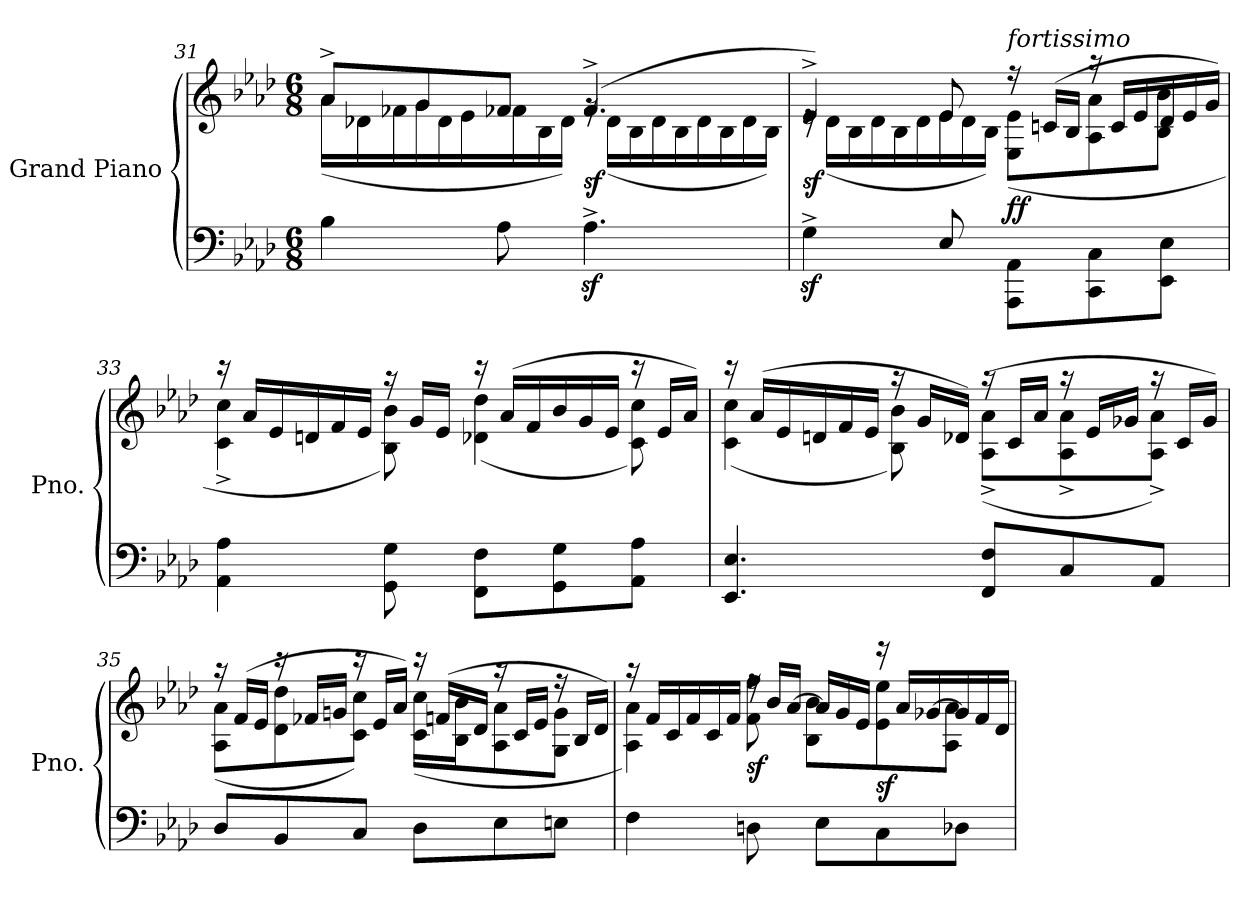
**kern	**kern	**dynam
*part1	*part1	*part1
*staff2	*staff1	*staff1/2
*I"Grand Piano	*	*
*I'Pno.	*	*
!!LO:PB:g=z
*clefF4	*clefG2	*
*k[b-e-a-d-]	*k[b-e-a-d-]	*
*M6/8	*M6/8	*
=31	=31	=31
*	*^	*
*	*	*Xtuplet	*
4B-\	8a-^/L	(<24a-\LL	.
.	.	24d-X\	.
.	.	24f-X\	.
.	8g/	24g\	.
.	.	24d-\	.
.	.	24e-\	.
8A-\	8f-X/J	24f-\	.
.	.	24B-\	.
.	.	24d-\JJ)	.
!	!	!	!LO:DY:b
4.A-z<^\	(>4.f-^/	24rg	sf
.	.	(<24d-\LL	.
.	.	24B-\	.
.	.	24d-\	.
.	.	24B-\	.
.	.	24d-\	.
.	.	24B-\	.
.	.	24d-\	.
.	.	24B-\JJ)	.
=32	=32	=32	=32
!	!	!	!LO:DY:b
4Gz<^\	4e-^/)	24re	sf
.	.	(<24d-\LL	.
.	.	24B-\	.
.	.	24d-\	.
.	.	24B-\	.
.	.	24d-\	.
8E-/	8e-/	24e-\	.
.	.	24d-\	.
.	.	24B-\JJ)	.
!	!LO:TX:a:i:t=fortissimo	!	!
!	!	!	!LO:DY:b
8AAA-\ 8AA-\L	24r	(>8E-\ 8e-\L	ff
.	(>24cn/LL	.	.
.	24B-/JJ	.	.
8CC\ 8C\	24r	8A-\ 8a-\	.
.	24c/LL	.	.
.	24e-/	.	.
8EE-\ 8E-\J	24d-/	8B-\ 8b-\J	.
.	24e-/	.	.
.	24g/JJ)	.	.
!!LO:LB:g=z	!!
=33	=33	=33	=33
4AA-\ 4A-\	24r	4c\^ 4cc\^	.
.	24a-/LL	.	.
.	24e-/	.	.
.	24dn/	.	.
.	24f/	.	.
.	24e-/JJ	.	.
8GG\ 8G\	24r	8B-\ 8b-\)	.
.	24g/LL	.	.
.	24e-/JJ	.	.
8FF\ 8F\L	24r	(>4d-X\ 4dd-\	.
.	(>24a-/LL	.	.
.	24f/	.	.
8GG\ 8G\	24b-/	.	.
.	24g/	.	.
.	24e-/JJ	.	.
8AA-\ 8A-\J	24r	8c\ 8cc\)	.
.	24e-/LL	.	.
.	24a-/JJ)	.	.
=34	=34	=34	=34
4.EE-/ 4.E-/	24r	(>4c\ 4cc\	.
.	(>24a-/LL	.	.
.	24e-/	.	.
.	24dn/	.	.
.	24f/	.	.
.	24e-/JJ	.	.
.	24r	8B-\ 8b-\)	.
.	24g/LL	.	.
.	24d-X/JJ)	.	.
8FF/ 8F/L	(<24r	(<8A-\^ 8a-\^L	.
.	24c/LL	.	.
.	24a-/JJ	.	.
8C/	24r	8A-\^ 8a-\^	.
.	24e-/LL	.	.
.	24g-X/JJ	.	.
8AA-/J	24r	8A-\^ 8a-\^J)	.
.	24c/LL	.	.
.	24g-/JJ)	.	.
!!LO:LB:g=z	!!
=35	=35	=35	=35
8D-/L	24r	(>8A-\ 8a-\L	.
.	(>24f/LL	.	.
.	24e-/JJ	.	.
8BB-/	24r	8d-\ 8dd-\	.
.	24f-X/LL	.	.
.	24gn/JJ	.	.
8C/J	24r	8c\ 8cc\J)	.
.	24e-/LL	.	.
.	24a-/JJ)	.	.
8D-\L	24r	(>16c\ 16cc\LL	.
.	(>24fn/LL	.	.
.	.	16B-\ 16b-\J	.
.	24d-/JJ	.	.
8E-\	24r	8A-\ 8a-\	.
.	24c/LL	.	.
.	24e-/JJ	.	.
8En\J	24r	8G\ 8g\J	.
.	24B-/LL	.	.
.	24d-/JJ)	.	.
=36	=36	=36	=36
4F\	24r	4A-\ 4a-\)	.
.	24f/LL	.	.
.	24c/	.	.
.	24f/	.	.
.	24c/	.	.
.	24f/JJ	.	.
!	!	!	!LO:DY:b
8Dn\	24rff	8f\ 8ff\	sf
.	24b-/LL	.	.
.	[24a-/JJ	.	.
8E-\L	24a-/LL]	8B-\ 8b-\L	.
.	24g/	.	.
.	24e-/JJ	.	.
!	!	!	!LO:DY:b
8C\	24r	8e-\ 8ee-\	sf
.	24a-/LL	.	.
.	[24g-X/	.	.
8D-X\J	24g-/]	8A-\ 8a-\J	.
.	24f/	.	.
.	24d-/JJ	.	.
*	*v	*v	*
=	=	=
*-	*-	*-
